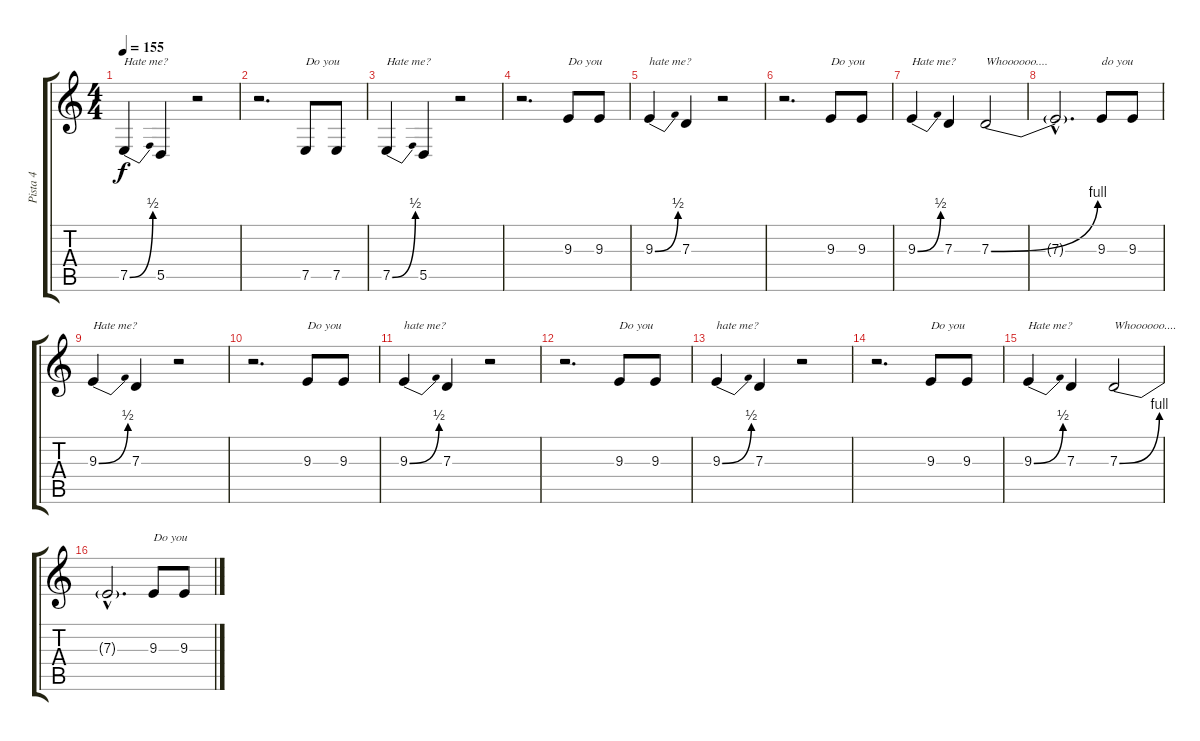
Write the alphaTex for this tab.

\track ("Pista 4" "Pista 4") {instrument tenorsax}
\staff {score tabs}
\tuning (E4 B3 G3 D3 A2 E2) {hide}
\ts (4 4)
\tempo 155
\clef g2
\ks c
7.5{be (bend 0 0 60 2)}.4{txt "Hate me?" dy f} 5.5.4 r.2 |
r.2{d} 7.5.8{txt "Do you"} 7.5.8 |
7.5{be (bend 0 0 60 2)}.4{txt "Hate me?"} 5.5.4 r.2 |
r.2{d} 9.3.8{txt "Do you"} 9.3.8 |
9.3{be (bend 0 0 60 2)}.4{txt "hate me?"} 7.3.4 r.2 |
r.2{d} 9.3.8{txt "Do you"} 9.3.8 |
9.3{be (bend 0 0 60 2)}.4{txt "Hate me?"} 7.3.4 7.3{be (bend 0 0 60 4)}.2{txt "Whoooooo...."} |
7.3{hac t}.2{d} 9.3.8{txt "do you"} 9.3.8 |
9.3{be (bend 0 0 60 2)}.4{txt "Hate me?"} 7.3.4 r.2 |
r.2{d} 9.3.8{txt "Do you"} 9.3.8 |
9.3{be (bend 0 0 60 2)}.4{txt "hate me?"} 7.3.4 r.2 |
r.2{d} 9.3.8{txt "Do you"} 9.3.8 |
9.3{be (bend 0 0 60 2)}.4{txt "hate me?"} 7.3.4 r.2 |
r.2{d} 9.3.8{txt "Do you"} 9.3.8 |
9.3{be (bend 0 0 60 2)}.4{txt "Hate me?"} 7.3.4 7.3{be (bend 0 0 60 4)}.2{txt "Whoooooo...."} |
7.3{hac t}.2{d} 9.3.8{txt "Do you"} 9.3.8
